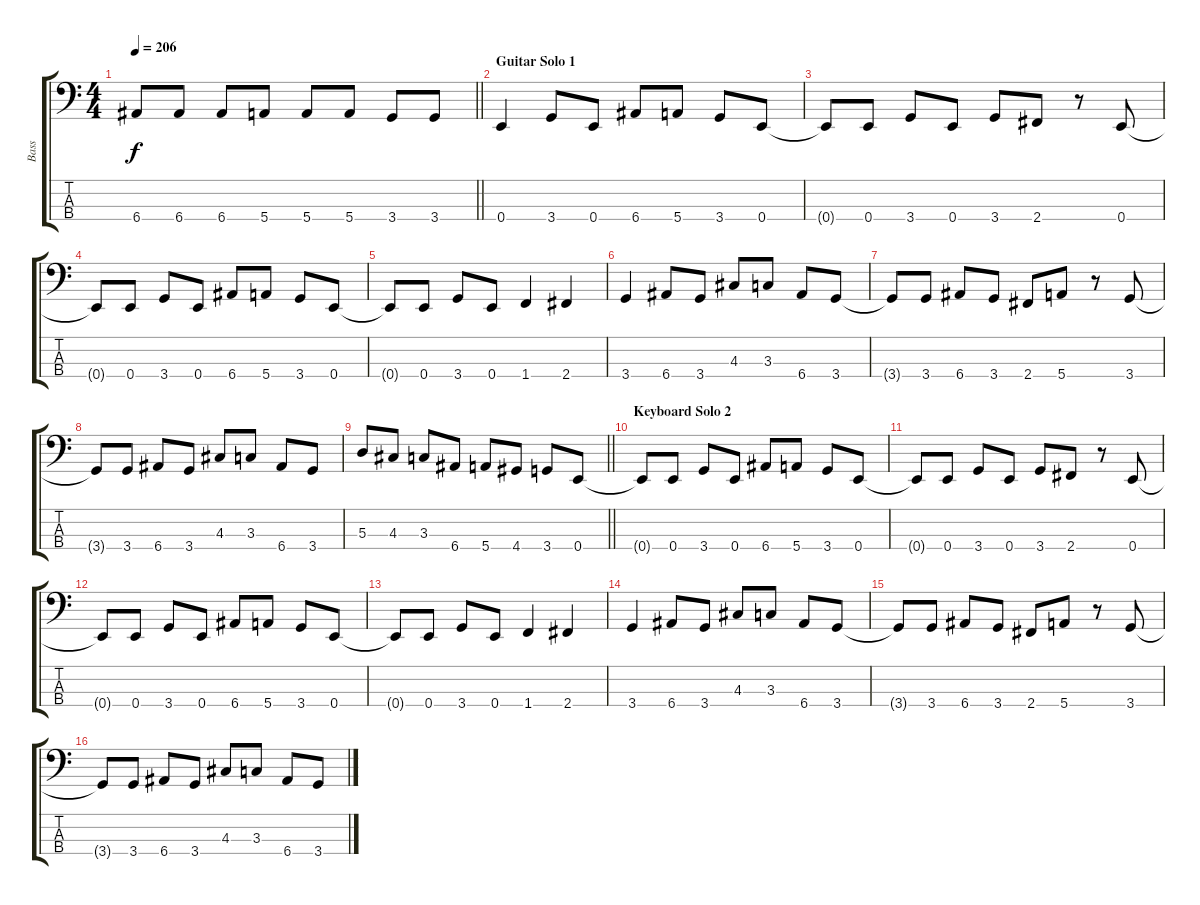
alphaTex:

\track ("Bass" "Bass") {instrument electricbassfinger}
\staff {score tabs}
\tuning (G2 D2 A1 E1) {hide}
\ts (4 4)
\tempo 206
\clef f4
\barLineRight lightlight
\ks c
6.4.8{dy f} 6.4.8 6.4.8 5.4.8 5.4.8 5.4.8 3.4.8 3.4.8 |
\section ("" "Guitar Solo 1")
0.4.4 3.4.8 0.4.8 6.4.8 5.4.8 3.4.8 0.4.8 |
0.4{t}.8 0.4.8 3.4.8 0.4.8 3.4.8 2.4.8 r.8 0.4.8 |
0.4{t}.8 0.4.8 3.4.8 0.4.8 6.4.8 5.4.8 3.4.8 0.4.8 |
0.4{t}.8 0.4.8 3.4.8 0.4.8 1.4.4 2.4.4 |
3.4.4 6.4.8 3.4.8 4.3.8 3.3.8 6.4.8 3.4.8 |
3.4{t}.8 3.4.8 6.4.8 3.4.8 2.4.8 5.4.8 r.8 3.4.8 |
3.4{t}.8 3.4.8 6.4.8 3.4.8 4.3.8 3.3.8 6.4.8 3.4.8 |
\barLineRight lightlight
5.3.8 4.3.8 3.3.8 6.4.8 5.4.8 4.4.8 3.4.8 0.4.8 |
\section ("" "Keyboard Solo 2")
0.4{t}.8 0.4.8 3.4.8 0.4.8 6.4.8 5.4.8 3.4.8 0.4.8 |
0.4{t}.8 0.4.8 3.4.8 0.4.8 3.4.8 2.4.8 r.8 0.4.8 |
0.4{t}.8 0.4.8 3.4.8 0.4.8 6.4.8 5.4.8 3.4.8 0.4.8 |
0.4{t}.8 0.4.8 3.4.8 0.4.8 1.4.4 2.4.4 |
3.4.4 6.4.8 3.4.8 4.3.8 3.3.8 6.4.8 3.4.8 |
3.4{t}.8 3.4.8 6.4.8 3.4.8 2.4.8 5.4.8 r.8 3.4.8 |
3.4{t}.8 3.4.8 6.4.8 3.4.8 4.3.8 3.3.8 6.4.8 3.4.8
